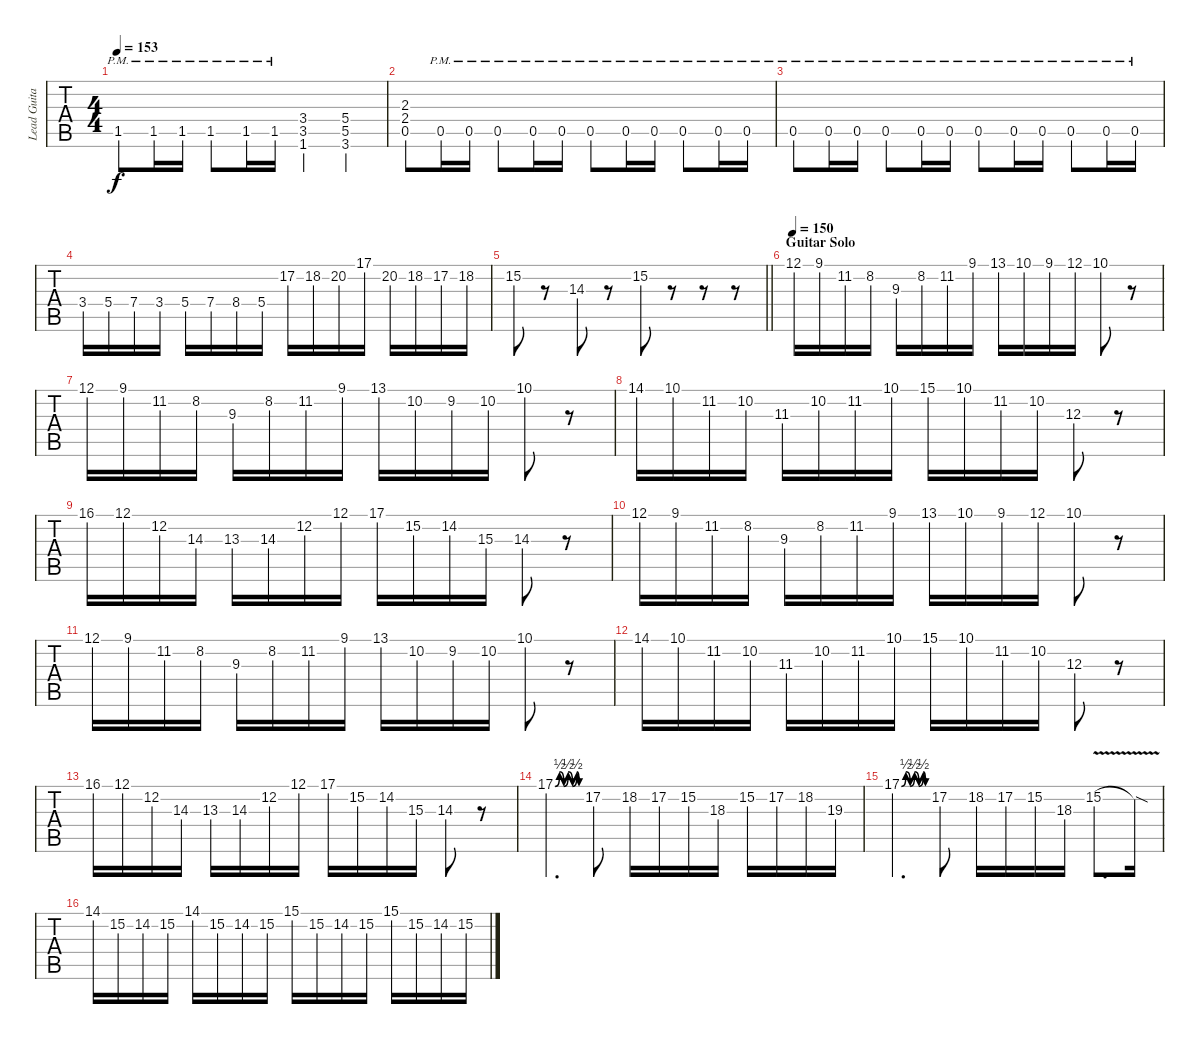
\track ("Lead Guitar" "Lead Guita") {instrument distortionguitar}
\staff {tabs}
\tuning (Eb4 Bb3 Gb3 Db3 Ab2 Eb2) {hide}
\ts (4 4)
\tempo 153
\clef g2
\ks c
1.5{pm}.8{dy f} 1.5{pm}.16 1.5{pm}.16 1.5{pm}.8 1.5{pm}.16 1.5{pm}.16 (3.4 3.5 1.6).4 (5.4 5.5 3.6).4 |
(2.3 2.4 0.5).8 0.5{pm}.16 0.5{pm}.16 0.5{pm}.8 0.5{pm}.16 0.5{pm}.16 0.5{pm}.8 0.5{pm}.16 0.5{pm}.16 0.5{pm}.8 0.5{pm}.16 0.5{pm}.16 |
0.5{pm}.8 0.5{pm}.16 0.5{pm}.16 0.5{pm}.8 0.5{pm}.16 0.5{pm}.16 0.5{pm}.8 0.5{pm}.16 0.5{pm}.16 0.5{pm}.8 0.5{pm}.16 0.5{pm}.16 |
3.4.16 5.4.16 7.4.16 3.4.16 5.4.16 7.4.16 8.4.16 5.4.16 17.2.16 18.2.16 20.2.16 17.1.16 20.2.16 18.2.16 17.2.16 18.2.16 |
\barLineRight lightlight
15.2.8 r.8 14.3.8 r.8 15.2.8 r.8 r.8 r.8 |
\section ("" "Guitar Solo")
\tempo 150
12.1.16{balance 8} 9.1.16 11.2.16 8.2.16 9.3.16 8.2.16 11.2.16 9.1.16 13.1.16 10.1.16 9.1.16 12.1.16 10.1.8 r.8 |
12.1.16 9.1.16 11.2.16 8.2.16 9.3.16 8.2.16 11.2.16 9.1.16 13.1.16 10.2.16 9.2.16 10.2.16 10.1.8 r.8 |
14.1.16 10.1.16 11.2.16 10.2.16 11.3.16 10.2.16 11.2.16 10.1.16 15.1.16 10.1.16 11.2.16 10.2.16 12.3.8 r.8 |
16.1.16 12.1.16 12.2.16 14.3.16 13.3.16 14.3.16 12.2.16 12.1.16 17.1.16 15.2.16 14.2.16 15.3.16 14.3.8 r.8 |
12.1.16 9.1.16 11.2.16 8.2.16 9.3.16 8.2.16 11.2.16 9.1.16 13.1.16 10.1.16 9.1.16 12.1.16 10.1.8 r.8 |
12.1.16 9.1.16 11.2.16 8.2.16 9.3.16 8.2.16 11.2.16 9.1.16 13.1.16 10.2.16 9.2.16 10.2.16 10.1.8 r.8 |
14.1.16 10.1.16 11.2.16 10.2.16 11.3.16 10.2.16 11.2.16 10.1.16 15.1.16 10.1.16 11.2.16 10.2.16 12.3.8 r.8 |
16.1.16 12.1.16 12.2.16 14.3.16 13.3.16 14.3.16 12.2.16 12.1.16 17.1.16 15.2.16 14.2.16 15.3.16 14.3.8 r.8 |
17.1{be (custom 0 0 10 2 20 0 30 2 40 0 50 2 55 0 60 0)}.4{d} 17.2.8 18.2.16 17.2.16 15.2.16 18.3.16 15.2.16 17.2.16 18.2.16 19.3.16 |
17.1{be (custom 0 0 10 2 20 0 30 2 40 0 50 2 55 0 60 0)}.4{d} 17.2.8 18.2.16 17.2.16 15.2.16 18.3.16 15.2{v}.8{d} 15.2{sod t}.16 |
14.1.16 15.2.16 14.2.16 15.2.16 14.1.16 15.2.16 14.2.16 15.2.16 15.1.16 15.2.16 14.2.16 15.2.16 15.1.16 15.2.16 14.2.16 15.2.16
